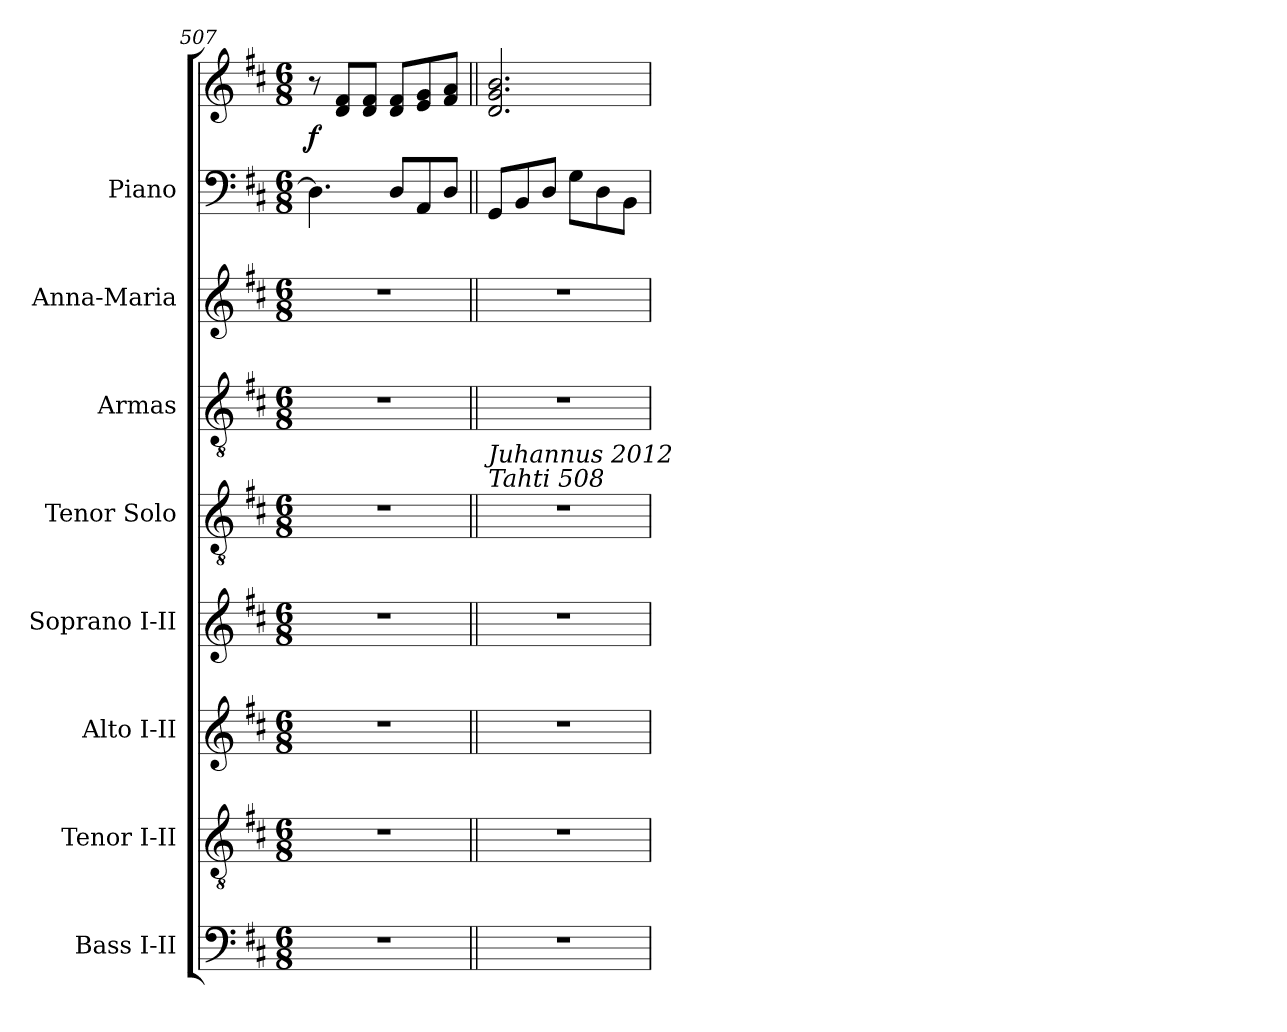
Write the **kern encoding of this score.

**kern	**kern	**kern	**kern	**kern	**kern	**kern	**kern	**kern	**dynam
*part8	*part7	*part6	*part5	*part4	*part3	*part2	*part1	*part1	*part1
*staff9	*staff8	*staff7	*staff6	*staff5	*staff4	*staff3	*staff2	*staff1	*staff1/2
*I"Bass I-II	*I"Tenor I-II	*I"Alto I-II	*I"Soprano I-II	*I"Tenor Solo	*I"Armas	*I"Anna-Maria	*I"Piano	*	*
*I'B.	*I'T.	*I'A.	*I'S.	*I'T. Solo	*I'Armas	*I'A-M	*I'Pno.	*	*
*clefF4	*clefGv2	*clefG2	*clefG2	*clefGv2	*clefGv2	*clefG2	*clefF4	*clefG2	*
*	*ITrd7c12	*	*	*ITrd7c12	*ITrd7c12	*	*	*	*
*k[f#c#]	*k[f#c#]	*k[f#c#]	*k[f#c#]	*k[f#c#]	*k[f#c#]	*k[f#c#]	*k[f#c#]	*k[f#c#]	*
*D:	*D:	*D:	*D:	*D:	*D:	*D:	*D:	*D:	*
*M6/8	*M6/8	*M6/8	*M6/8	*M6/8	*M6/8	*M6/8	*M6/8	*M6/8	*
=507	=507	=507	=507	=507	=507	=507	=507	=507	=507
!LO:N:vis=1	!LO:N:vis=1	!LO:N:vis=1	!LO:N:vis=1	!LO:N:vis=1	!LO:N:vis=1	!LO:N:vis=1	!	!	!
2.r	2.r	2.r	2.r	2.r	2.r	2.r	4.Di\]	8r	f
.	.	.	.	.	.	.	.	8di/ 8f#iL	.
.	.	.	.	.	.	.	.	8di/ 8f#iJ	.
.	.	.	.	.	.	.	8Di/L	8di/ 8f#iL	.
.	.	.	.	.	.	.	8AAi/	8ei/ 8gi	.
.	.	.	.	.	.	.	8Di/J	8f#i/ 8aiJ	.
=508||	=508||	=508||	=508||	=508||	=508||	=508||	=508||	=508||	=508||
!	!	!	!	!LO:TX:a:i:t=Tahti 508	!	!	!	!	!
!	!	!	!	!LO:TX:i:t=Juhannus 2012	!	!	!	!	!
!LO:N:vis=1	!LO:N:vis=1	!LO:N:vis=1	!LO:N:vis=1	!LO:N:vis=1	!LO:N:vis=1	!LO:N:vis=1	!	!	!
2.r	2.r	2.r	2.r	2.r	2.r	2.r	8GGi/L	2.di/ 2.gi 2.bi	.
.	.	.	.	.	.	.	8BBi/	.	.
.	.	.	.	.	.	.	8Di/J	.	.
.	.	.	.	.	.	.	8Gi\L	.	.
.	.	.	.	.	.	.	8Di\	.	.
.	.	.	.	.	.	.	8BBi\J	.	.
=	=	=	=	=	=	=	=	=	=
*-	*-	*-	*-	*-	*-	*-	*-	*-	*-
